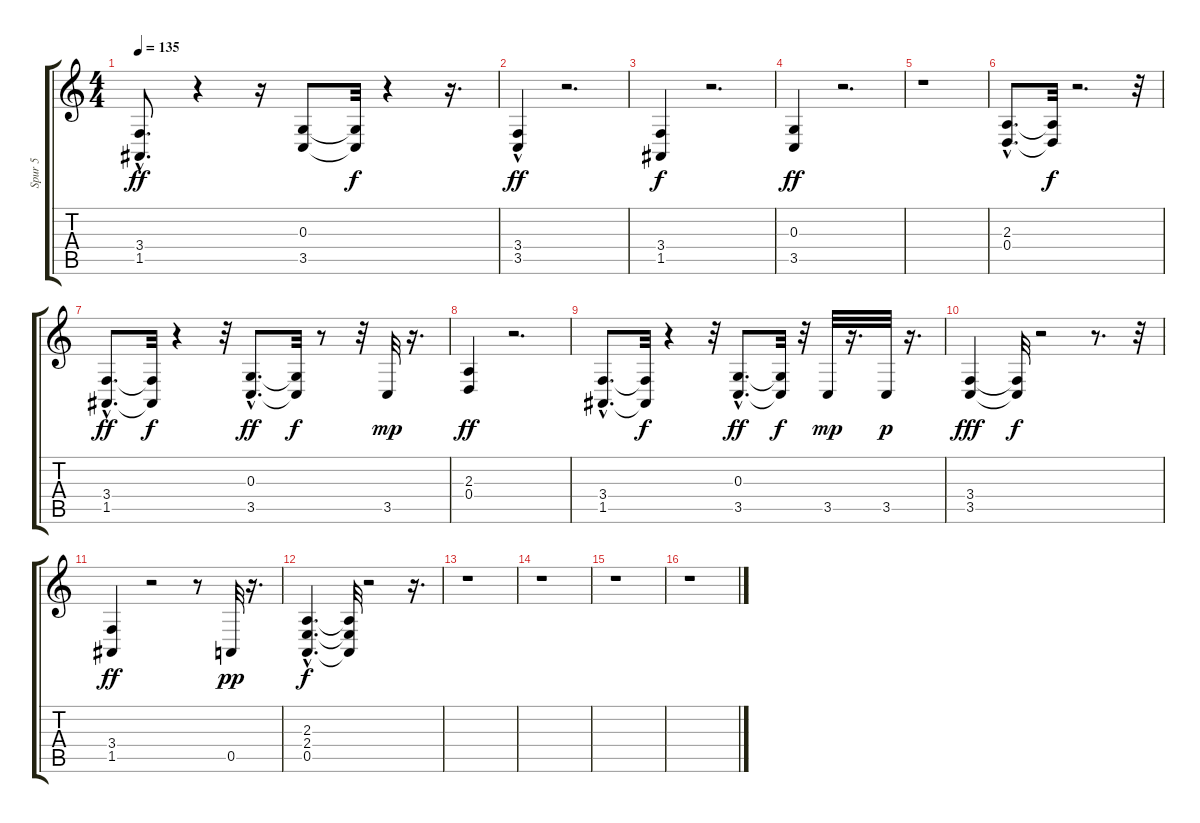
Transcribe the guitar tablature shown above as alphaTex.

\track ("Spur 5" "Spur 5") {instrument choiraahs}
\staff {score tabs}
\tuning (E4 B3 G3 D3 A2 E2) {hide}
\ts (4 4)
\tempo 135
\clef g2
\ks c
(3.4{hac} 1.5{hac}).8{d dy ff} r.4 r.16 (0.3 3.5).8 (0.3{t} 3.5{t}).32{dy f} r.4 r.16{d} |
(3.4{hac} 3.5).4{dy ff} r.2{d} |
(3.4 1.5).4{dy f} r.2{d} |
(0.3 3.5).4{dy ff} r.2{d} |
r.1 |
(2.3{hac} 0.4{hac}).8{d} (2.3{t} 0.4{t}).32{dy f} r.2{d} r.32 |
(3.4{hac} 1.5{hac}).8{d dy ff} (3.4{t} 1.5{t}).32{dy f} r.4 r.32 (0.3{hac} 3.5{hac}).8{d dy ff} (0.3{t} 3.5{t}).32{dy f} r.8 r.32 3.5.32{dy mp} r.16{d} |
(2.3 0.4).4{dy ff} r.2{d} |
(3.4{hac} 1.5{hac}).8{d} (3.4{t} 1.5{t}).32{dy f} r.4 r.32 (0.3{hac} 3.5{hac}).8{d dy ff} (0.3{t} 3.5{t}).32{dy f} r.32 3.5.32{dy mp} r.16{d} 3.5.32{dy p} r.16{d} |
(3.4 3.5).4{dy fff} (3.4{t} 3.5{t}).32{dy f} r.2 r.8{d} r.32 |
(3.4 1.5).4{dy ff} r.2 r.8 0.5.32{dy pp} r.16{d} |
(2.3{hac} 2.4{hac} 0.5{hac}).4{d dy f} (2.3{t} 2.4{t} 0.5{t}).32 r.2 r.16{d} |
r.1 |
r.1 |
r.1 |
r.1
